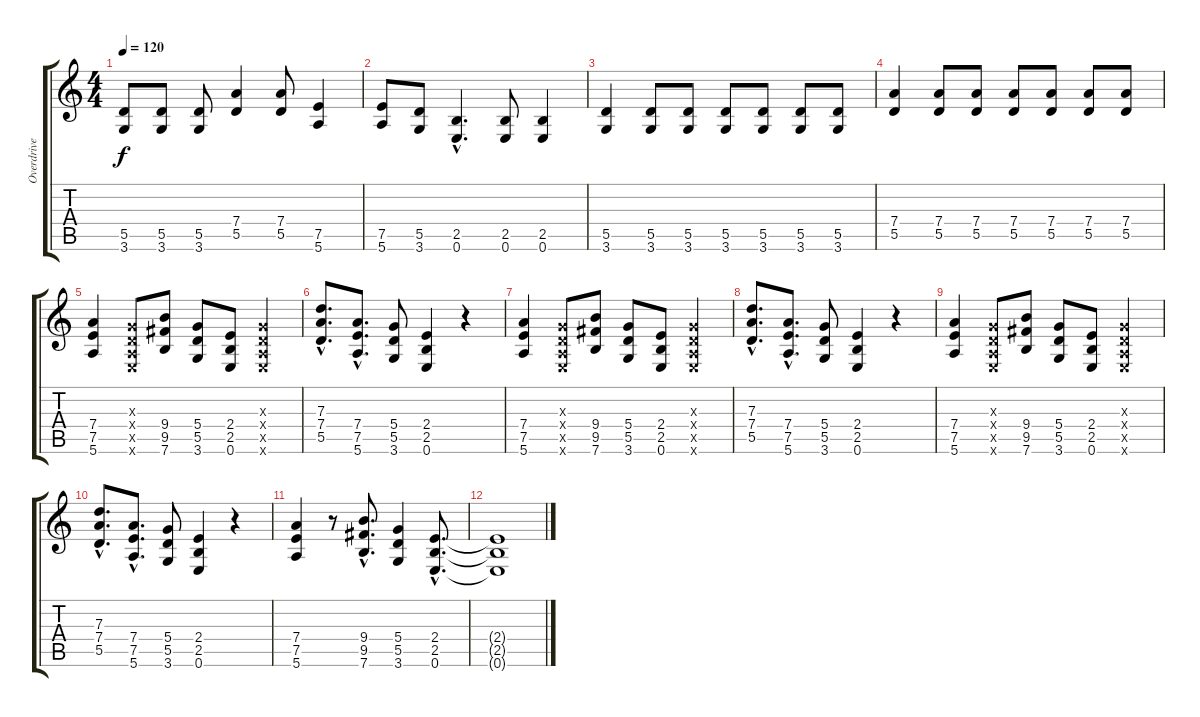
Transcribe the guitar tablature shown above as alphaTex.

\track ("Overdrive" "Overdrive") {instrument overdrivenguitar}
\staff {score tabs}
\tuning (E4 B3 G3 D3 A2 E2) {hide}
\ts (4 4)
\tempo 120
\clef g2
\ks c
(5.5 3.6).8{dy f} (5.5 3.6).8 (5.5 3.6).8 (7.4 5.5).4 (7.4 5.5).8 (7.5 5.6).4 |
(7.5 5.6).8 (5.5 3.6).8 (2.5{hac} 0.6{hac}).4{d} (2.5 0.6).8 (2.5 0.6).4 |
(5.5 3.6).4 (5.5 3.6).8 (5.5 3.6).8 (5.5 3.6).8 (5.5 3.6).8 (5.5 3.6).8 (5.5 3.6).8 |
(7.4 5.5).4 (7.4 5.5).8 (7.4 5.5).8 (7.4 5.5).8 (7.4 5.5).8 (7.4 5.5).8 (7.4 5.5).8 |
(7.4 7.5 5.6).4 (0.3{x} 0.4{x} 0.5{x} 0.6{x}).8 (9.4 9.5 7.6).8 (5.4 5.5 3.6).8 (2.4 2.5 0.6).8 (0.3{x} 0.4{x} 0.5{x} 0.6{x}).4 |
(7.3{hac} 7.4{hac} 5.5{hac}).8{d} (7.4{hac} 7.5{hac} 5.6{hac}).8{d} (5.4 5.5 3.6).8 (2.4 2.5 0.6).4 r.4 |
(7.4 7.5 5.6).4 (0.3{x} 0.4{x} 0.5{x} 0.6{x}).8 (9.4 9.5 7.6).8 (5.4 5.5 3.6).8 (2.4 2.5 0.6).8 (0.3{x} 0.4{x} 0.5{x} 0.6{x}).4 |
(7.3{hac} 7.4{hac} 5.5{hac}).8{d} (7.4{hac} 7.5{hac} 5.6{hac}).8{d} (5.4 5.5 3.6).8 (2.4 2.5 0.6).4 r.4 |
(7.4 7.5 5.6).4 (0.3{x} 0.4{x} 0.5{x} 0.6{x}).8 (9.4 9.5 7.6).8 (5.4 5.5 3.6).8 (2.4 2.5 0.6).8 (0.3{x} 0.4{x} 0.5{x} 0.6{x}).4 |
(7.3{hac} 7.4{hac} 5.5{hac}).8{d} (7.4{hac} 7.5{hac} 5.6{hac}).8{d} (5.4 5.5 3.6).8 (2.4 2.5 0.6).4 r.4 |
(7.4 7.5 5.6).4 r.8 (9.4{hac} 9.5{hac} 7.6{hac}).8{d} (5.4 5.5 3.6).4 (2.4{hac} 2.5{hac} 0.6{hac}).8{d} |
(2.4{t} 2.5{t} 0.6{t}).1
